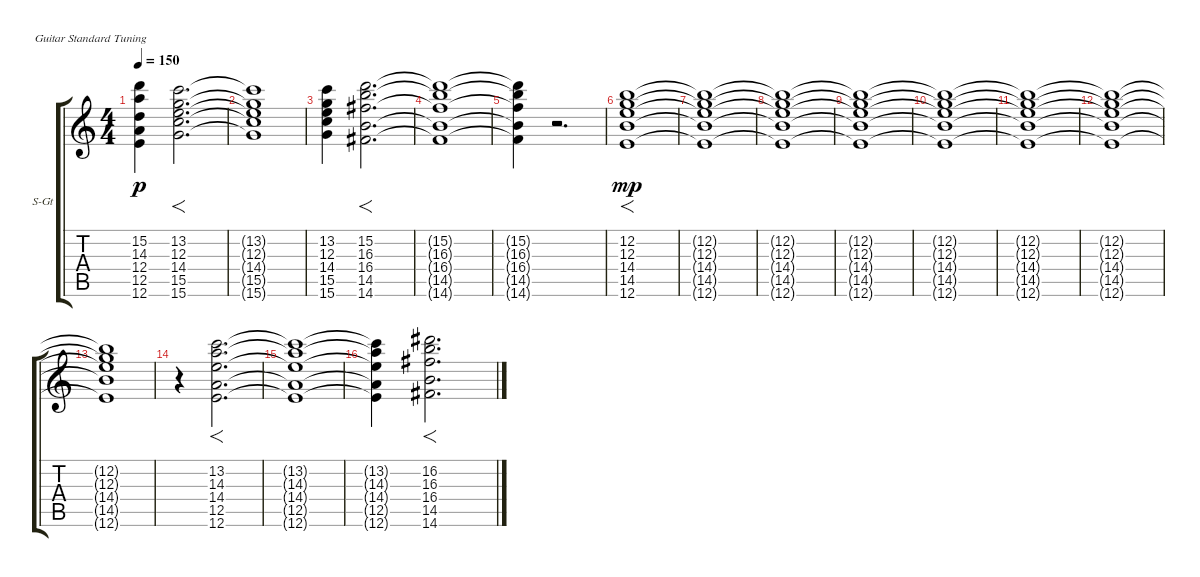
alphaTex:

\defaultSystemsLayout 4
\bracketExtendMode groupsimilarinstruments
\firstSystemTrackNameOrientation horizontal
\otherSystemsTrackNameOrientation horizontal
\track ("А. Андреев (Клавиши)" "S-Gt") {instrument acousticguitarsteel}
\staff {score tabs}
\tuning (E4 B3 G3 D3 A2 E2)
\ts (4 4)
\tempo 150
\clef g2
\ks c
(15.2{t} 14.3{t} 12.4{t} 12.5{t} 12.6{t}).4{dy p} (13.2 12.3 14.4 15.5 15.6).2{f d} |
(13.2{t} 12.3{t} 14.4{t} 15.5{t} 15.6{t}).1 |
(13.2 12.3 14.4 15.5 15.6).4 (15.2 16.3 16.4 14.5 14.6).2{f d} |
(15.2{t} 16.3{t} 16.4{t} 14.5{t} 14.6{t}).1 |
(15.2{t} 16.3{t} 16.4{t} 14.5{t} 14.6{t}).4 r.2{d} |
(12.2 12.3 14.4 14.5 12.6).1{f dy mp} |
(12.2{t} 12.3{t} 14.4{t} 14.5{t} 12.6{t}).1 |
(12.2{t} 12.3{t} 14.4{t} 14.5{t} 12.6{t}).1 |
(12.2{t} 12.3{t} 14.4{t} 14.5{t} 12.6{t}).1 |
(12.2{t} 12.3{t} 14.4{t} 14.5{t} 12.6{t}).1 |
(12.2{t} 12.3{t} 14.4{t} 14.5{t} 12.6{t}).1 |
(12.2{t} 12.3{t} 14.4{t} 14.5{t} 12.6{t}).1 |
(12.2{t} 12.3{t} 14.4{t} 14.5{t} 12.6{t}).1 |
r.4 (13.2 14.3 14.4 12.5 12.6).2{f d} |
(13.2{t} 14.3{t} 14.4{t} 12.5{t} 12.6{t}).1 |
(13.2{t} 14.3{t} 14.4{t} 12.5{t} 12.6{t}).4 (14.6 14.5 16.4 16.3 16.2).2{f d}
